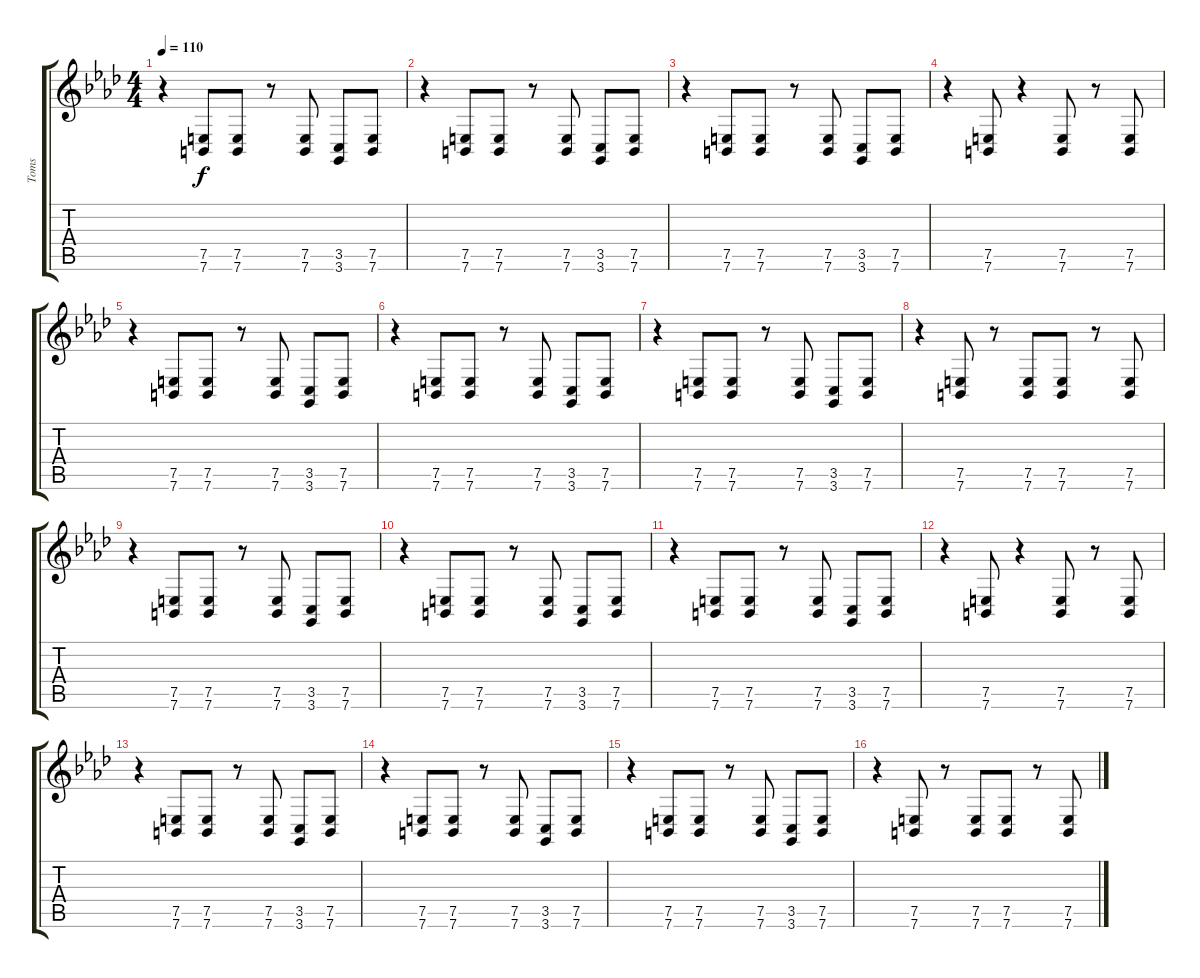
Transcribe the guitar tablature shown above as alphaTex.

\track ("Toms" "Toms") {instrument melodictom}
\staff {score tabs}
\tuning (E4 B3 G3 D3 A2 E2) {hide}
\ts (4 4)
\tempo 110
\clef g2
\ks fminor
r.4{dy f} (7.5 7.6).8 (7.5 7.6).8 r.8 (7.5 7.6).8 (3.5 3.6).8 (7.5 7.6).8 |
r.4 (7.5 7.6).8 (7.5 7.6).8 r.8 (7.5 7.6).8 (3.5 3.6).8 (7.5 7.6).8 |
r.4 (7.5 7.6).8 (7.5 7.6).8 r.8 (7.5 7.6).8 (3.5 3.6).8 (7.5 7.6).8 |
r.4 (7.5 7.6).8 r.4 (7.5 7.6).8 r.8 (7.5 7.6).8 |
r.4 (7.5 7.6).8 (7.5 7.6).8 r.8 (7.5 7.6).8 (3.5 3.6).8 (7.5 7.6).8 |
r.4 (7.5 7.6).8 (7.5 7.6).8 r.8 (7.5 7.6).8 (3.5 3.6).8 (7.5 7.6).8 |
r.4 (7.5 7.6).8 (7.5 7.6).8 r.8 (7.5 7.6).8 (3.5 3.6).8 (7.5 7.6).8 |
r.4 (7.5 7.6).8 r.8 (7.5 7.6).8 (7.5 7.6).8 r.8 (7.5 7.6).8 |
r.4 (7.5 7.6).8 (7.5 7.6).8 r.8 (7.5 7.6).8 (3.5 3.6).8 (7.5 7.6).8 |
r.4 (7.5 7.6).8 (7.5 7.6).8 r.8 (7.5 7.6).8 (3.5 3.6).8 (7.5 7.6).8 |
r.4 (7.5 7.6).8 (7.5 7.6).8 r.8 (7.5 7.6).8 (3.5 3.6).8 (7.5 7.6).8 |
r.4 (7.5 7.6).8 r.4 (7.5 7.6).8 r.8 (7.5 7.6).8 |
r.4 (7.5 7.6).8 (7.5 7.6).8 r.8 (7.5 7.6).8 (3.5 3.6).8 (7.5 7.6).8 |
r.4 (7.5 7.6).8 (7.5 7.6).8 r.8 (7.5 7.6).8 (3.5 3.6).8 (7.5 7.6).8 |
r.4 (7.5 7.6).8 (7.5 7.6).8 r.8 (7.5 7.6).8 (3.5 3.6).8 (7.5 7.6).8 |
r.4 (7.5 7.6).8 r.8 (7.5 7.6).8 (7.5 7.6).8 r.8 (7.5 7.6).8
